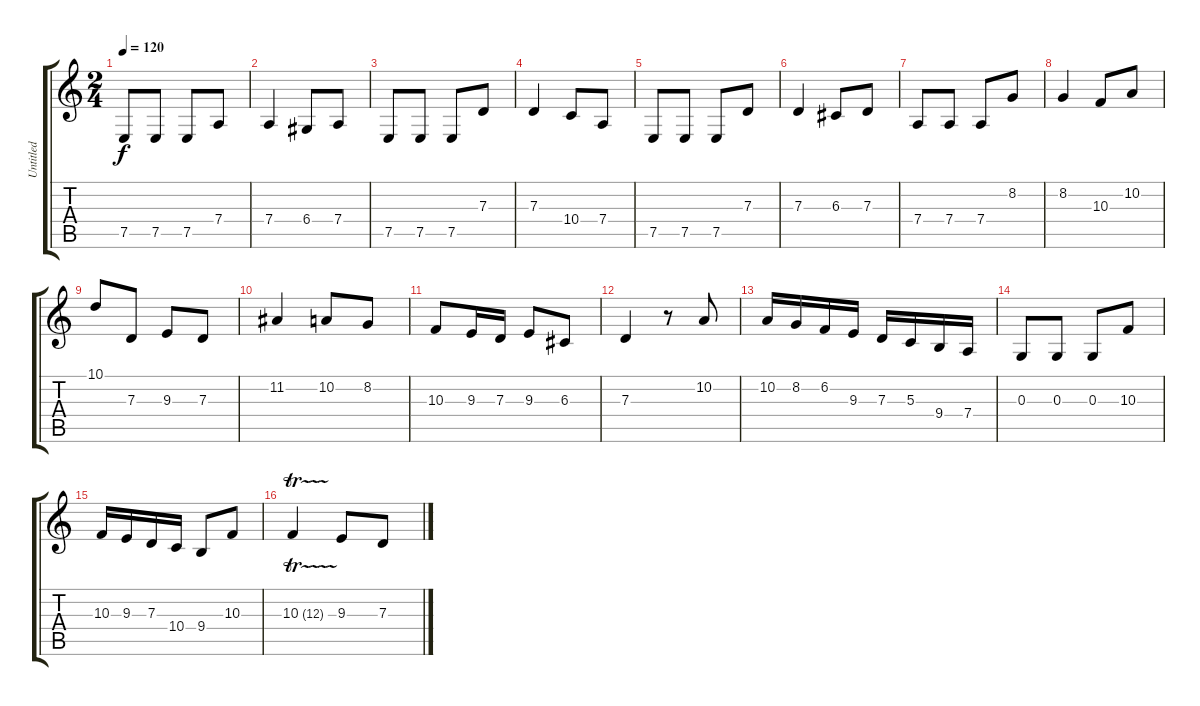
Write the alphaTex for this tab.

\track ("Untitled" "Untitled") {instrument violin}
\staff {score tabs}
\tuning (E4 B3 G3 D3 A2 E2) {hide}
\ts (2 4)
\tempo 120
\clef g2
\ks c
7.5.8{dy f} 7.5.8 7.5.8 7.4.8 |
7.4.4 6.4.8 7.4.8 |
7.5.8 7.5.8 7.5.8 7.3.8 |
7.3.4 10.4.8 7.4.8 |
7.5.8 7.5.8 7.5.8 7.3.8 |
7.3.4 6.3.8 7.3.8 |
7.4.8 7.4.8 7.4.8 8.2.8 |
8.2.4 10.3.8 10.2.8 |
10.1.8 7.3.8 9.3.8 7.3.8 |
11.2.4 10.2.8 8.2.8 |
10.3.8 9.3.16 7.3.16 9.3.8 6.3.8 |
7.3.4 r.8 10.2.8 |
10.2.16 8.2.16 6.2.16 9.3.16 7.3.16 5.3.16 9.4.16 7.4.16 |
0.3.8 0.3.8 0.3.8 10.3.8 |
10.3.16 9.3.16 7.3.16 10.4.16 9.4.8 10.3.8 |
10.3{tr (12 32)}.4 9.3.8 7.3.8
